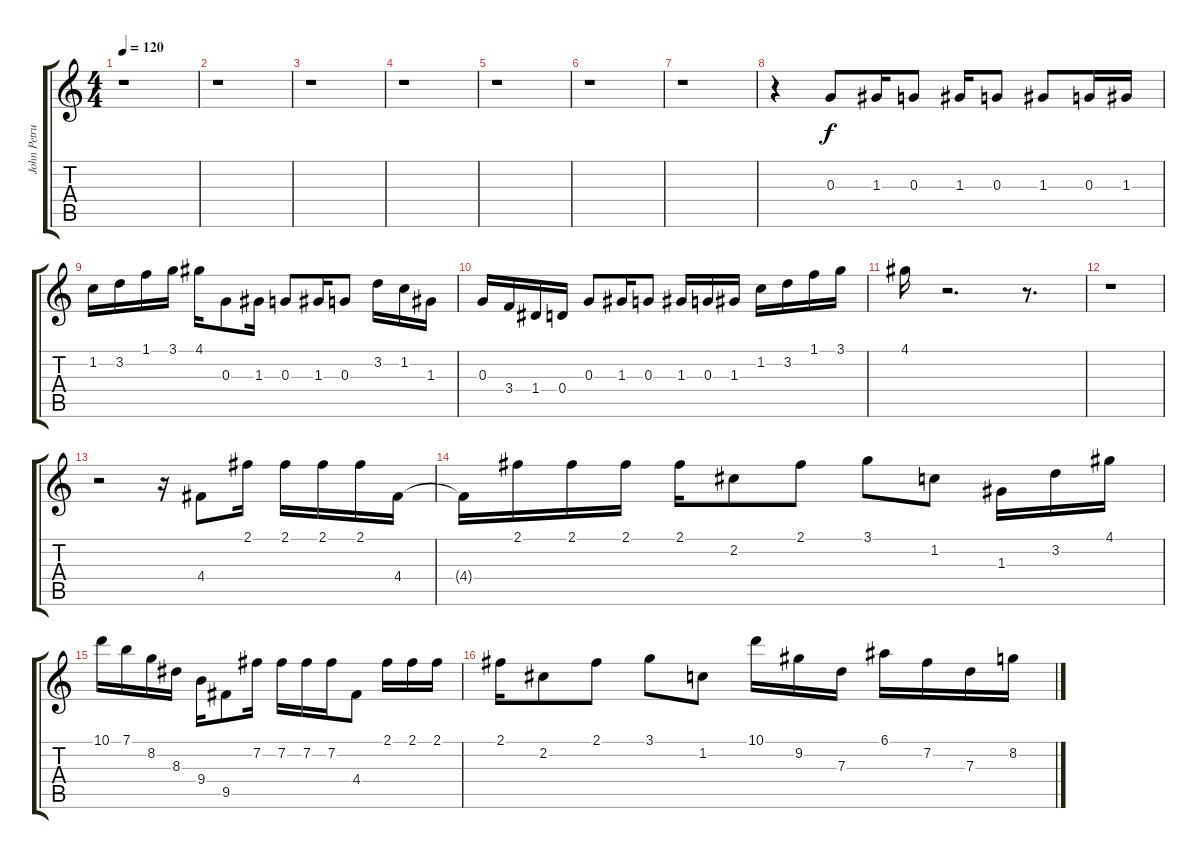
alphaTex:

\track ("John Petrucci - Disto 1" "John Petru") {instrument distortionguitar}
\staff {score tabs}
\tuning (E4 B3 G3 D3 A2 E2) {hide}
\ts (4 4)
\tempo 120
\clef g2
\ks c
r.1{dy f} |
r.1 |
r.1 |
r.1 |
r.1 |
r.1 |
r.1 |
r.4 0.3.8 1.3.16 0.3.8 1.3.16 0.3.8 1.3.8 0.3.16 1.3.16 |
1.2.16 3.2.16 1.1.16 3.1.16 4.1.16 0.3.8 1.3.16 0.3.8 1.3.16 0.3.8 3.2.16 1.2.16 1.3.16 |
0.3.16 3.4.16 1.4.16 0.4.16 0.3.8 1.3.16 0.3.8 1.3.16 0.3.16 1.3.16 1.2.16 3.2.16 1.1.16 3.1.16 |
4.1.16 r.2{d} r.8{d} |
r.1 |
r.2 r.16 4.4.8{volume 8} 2.1.16 2.1.16 2.1.16 2.1.16 4.4.16 |
4.4{t}.16 2.1.16 2.1.16 2.1.16 2.1.16 2.2.8 2.1.8 3.1.8 1.2.8 1.3.16 3.2.16 4.1.16 |
10.1.16 7.1.16 8.2.16 8.3.16 9.4.16 9.5.8 7.2.16 7.2.16 7.2.16 7.2.16 4.4.8 2.1.16 2.1.16 2.1.16 |
2.1.16 2.2.8 2.1.8 3.1.8 1.2.8 10.1.16 9.2.16 7.3.16 6.1.16 7.2.16 7.3.16 8.2.16
